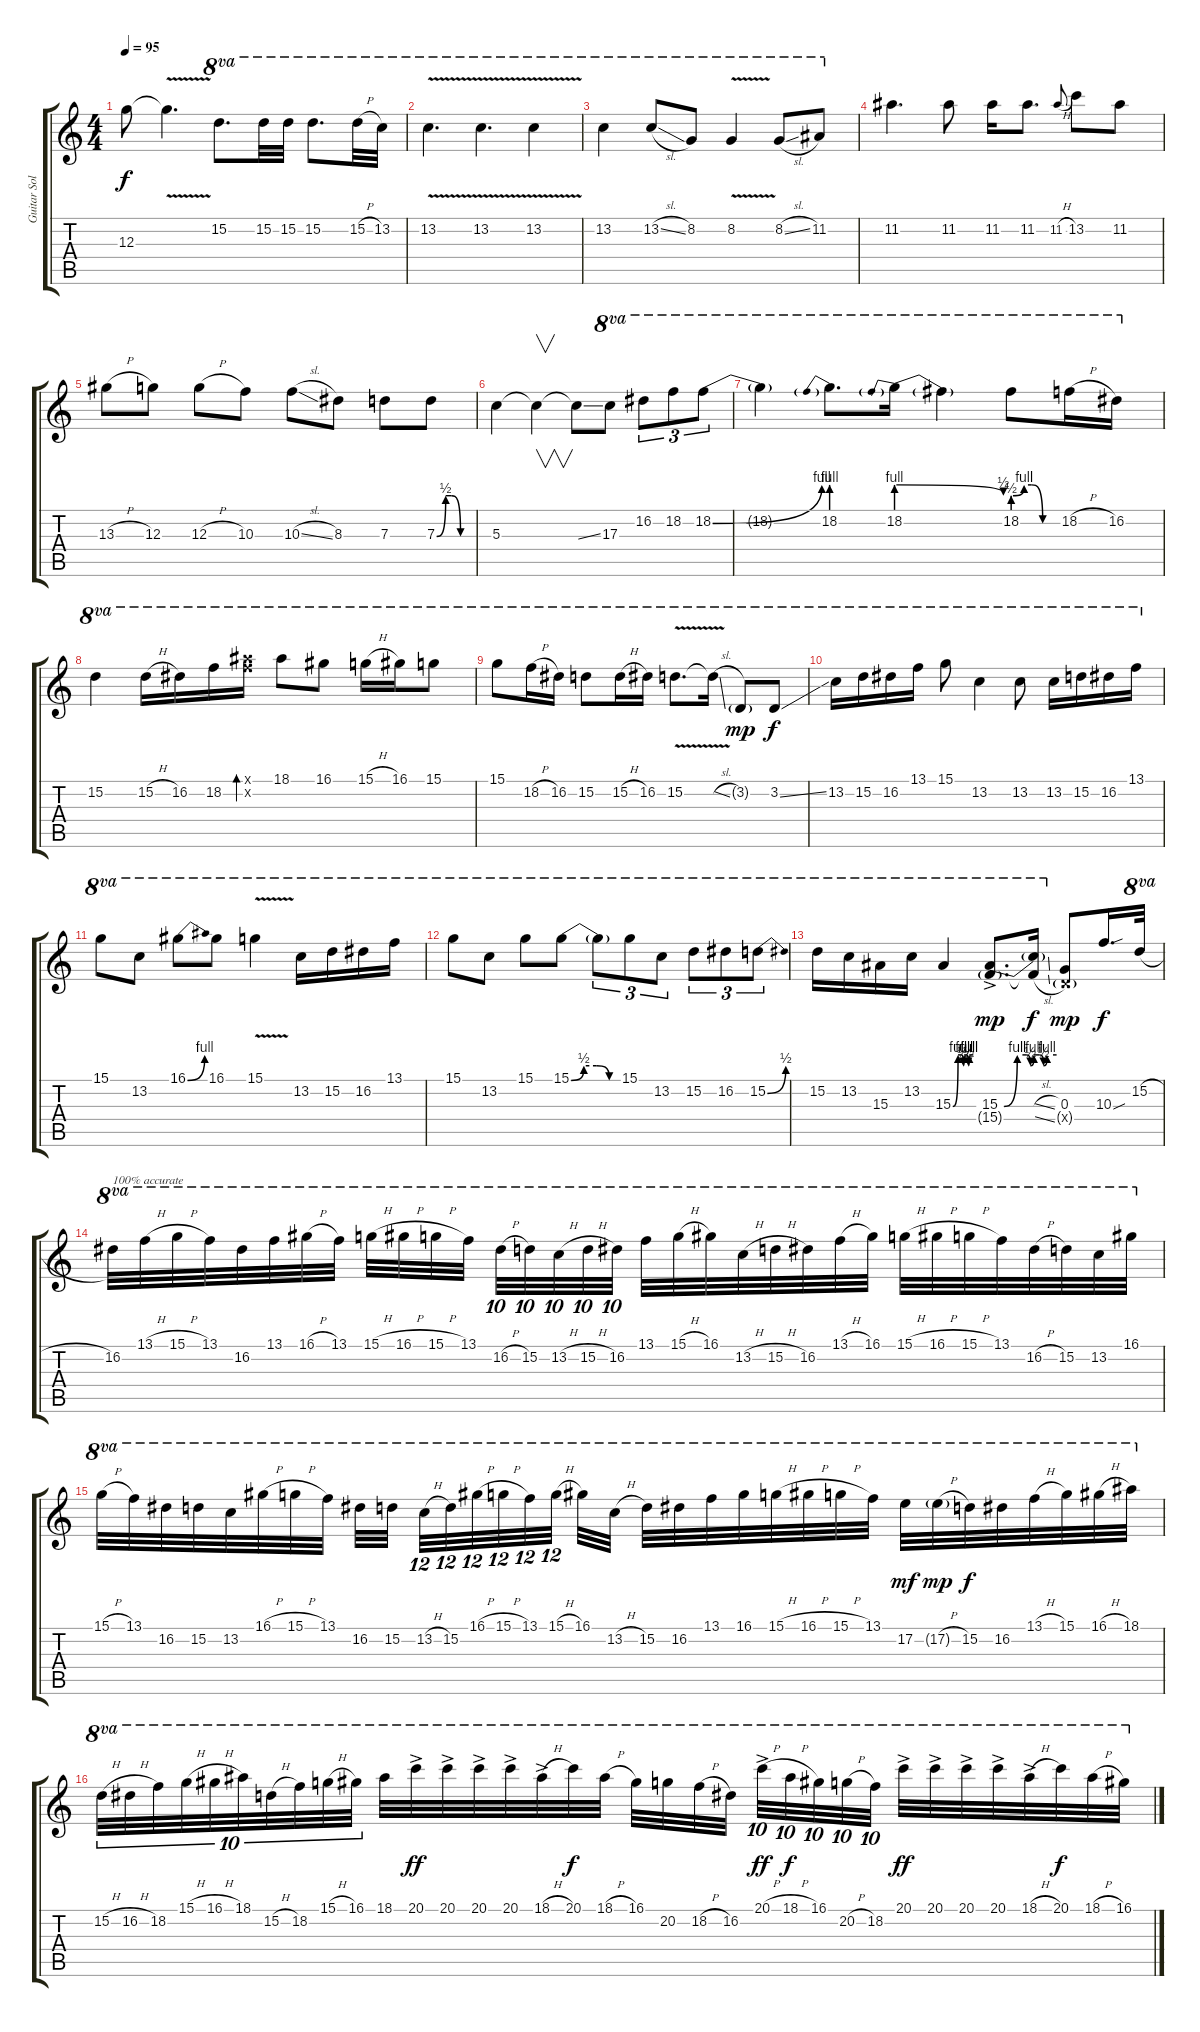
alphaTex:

\track ("Guitar Solo" "Guitar Sol") {instrument overdrivenguitar}
\staff {score tabs}
\tuning (E4 B3 G3 D3 A2 E2) {hide}
\ts (4 4)
\tempo 95
\clef g2
\ks c
12.3.8{dy f} 12.3{v t}.4{d} 15.2.8{d ot 8va} 15.2.32{ot 8va} 15.2.32{ot 8va} 15.2.8{d ot 8va} 15.2{h}.32{ot 8va} 13.2.32{ot 8va} |
13.2{v}.4{d ot 8va} 13.2{v}.4{d ot 8va} 13.2{v}.4{ot 8va} |
13.2.4{ot 8va} 13.2{sl}.8{ot 8va} 8.2.8{ot 8va} 8.2{v}.4{ot 8va} 8.2{sl}.8{ot 8va} 11.2.8{ot 8va} |
11.2.4{d} 11.2.8 11.2.16 11.2.8{d} 11.2{h}.8{gr onbeat} 13.2.8 11.2.8 |
13.3{h}.8 12.3.8 12.3{h}.8 10.3.8 10.3{sl}.8 8.3.8 7.3.8 7.3{be (custom 0 0 15 2 25 2 40 0 60 0)}.8 |
5.3.4 5.3{t}.4{v} 5.3{ss t}.8 17.3.8{ot 8va} 16.2.8{tu (3 2) ot 8va} 18.2.8{tu (3 2) ot 8va} 18.2{be (bend 0 0 60 4)}.8{tu (3 2) ot 8va} |
18.2{t}.4{ot 8va} 18.2{be (prebend 0 4 60 4)}.8{d ot 8va} 18.2{be (prebendrelease 0 4 60 2)}.16{ot 8va} 18.2{t}.4{ot 8va} 18.2{be (custom 0 2 15 4 25 4 40 0 60 0)}.8{ot 8va} 18.2{h}.16{ot 8va} 16.2.16{ot 8va} |
15.2.4{ot 8va} 15.2{h}.16{ot 8va} 16.2.16{ot 8va} 18.2.16{ot 8va} (18.1{x} 18.2{x}).16{bd 120 ot 8va} 18.1.8{ot 8va} 16.1.8{ot 8va} 15.1{h}.16{ot 8va} 16.1.16{ot 8va} 15.1.8{ot 8va} |
15.1.8{ot 8va} 18.2{h}.16{ot 8va} 16.2.16{ot 8va} 15.2.8{ot 8va} 15.2{h}.16{ot 8va} 16.2.16{ot 8va} 15.2{v}.8{d ot 8va} 15.2{sl t}.16{ot 8va} 3.2{g}.8{ot 8va dy mp} 3.2{ss}.8{ot 8va dy f} |
13.2.16{ot 8va} 15.2.16{ot 8va} 16.2.16{ot 8va} 13.1.16{ot 8va} 15.1.8{ot 8va} 13.2.4{ot 8va} 13.2.8{ot 8va} 13.2.16{ot 8va} 15.2.16{ot 8va} 16.2.16{ot 8va} 13.1.16{ot 8va} |
15.1.8{ot 8va} 13.2.8{ot 8va} 16.1{be (bend 0 0 60 4)}.8{ot 8va} 16.1.8{ot 8va} 15.1{v}.4{ot 8va} 13.2.16{ot 8va} 15.2.16{ot 8va} 16.2.16{ot 8va} 13.1.16{ot 8va} |
15.1.8{ot 8va} 13.2.8{ot 8va} 15.1.8{ot 8va} 15.1{be (custom 0 0 15 2 30 2 45 0 60 0)}.8{ot 8va} 15.1{t}.8{tu (3 2) ot 8va} 15.1.8{tu (3 2) ot 8va} 13.2.8{tu (3 2) ot 8va} 15.2.8{tu (3 2) ot 8va} 16.2.8{tu (3 2) ot 8va} 15.2{be (bend 0 0 60 2)}.8{tu (3 2) ot 8va} |
15.2.16{ot 8va} 13.2.16{ot 8va} 15.3.16{ot 8va} 13.2.16{ot 8va} 15.3{be (custom 0 0 15 4 25 4 30 2 33 4 40 4 45 2 48 4 60 4)}.4{ot 8va} (15.3{be (custom 0 0 15 4 25 4 30 2 34 4 40 4 45 2 49 4 60 4) ac} 15.4{g}).8{d ot 8va dy mp} (15.3{sl t} 15.4{sl t}).16{ot 8va dy f} (0.3 0.4{g x}).8{dy mp} 10.3{sou}.16{d dy f} 15.2{h}.32{ot 8va} |
16.2.32{ot 8va txt "100% accurate"} 13.1{h}.32{ot 8va} 15.1{h}.32{ot 8va} 13.1.32{ot 8va} 16.2.32{ot 8va} 13.1.32{ot 8va} 16.1{h}.32{ot 8va} 13.1.32{ot 8va} 15.1{h}.32{ot 8va} 16.1{h}.32{ot 8va} 15.1{h}.32{ot 8va} 13.1.32{ot 8va beam splitsecondary} 16.2{h}.32{tu (10 8) ot 8va} 15.2.32{tu (10 8) ot 8va} 13.2{h}.32{tu (10 8) ot 8va} 15.2{h}.32{tu (10 8) ot 8va} 16.2.32{tu (10 8) ot 8va} 13.1.32{ot 8va} 15.1{h}.32{ot 8va} 16.1.32{ot 8va} 13.2{h}.32{ot 8va} 15.2{h}.32{ot 8va} 16.2.32{ot 8va} 13.1{h}.32{ot 8va} 16.1.32{ot 8va} 15.1{h}.32{ot 8va} 16.1{h}.32{ot 8va} 15.1{h}.32{ot 8va} 13.1.32{ot 8va} 16.2{h}.32{ot 8va} 15.2.32{ot 8va} 13.2.32{ot 8va} 16.1.32{ot 8va} |
15.1{h}.32{ot 8va} 13.1.32{ot 8va} 16.2.32{ot 8va} 15.2.32{ot 8va} 13.2.32{ot 8va} 16.1{h}.32{ot 8va} 15.1{h}.32{ot 8va} 13.1.32{ot 8va} 16.2.32{ot 8va} 15.2.32{ot 8va beam splitsecondary} 13.2{h}.32{tu (12 8) ot 8va} 15.2.32{tu (12 8) ot 8va} 16.1{h}.32{tu (12 8) ot 8va} 15.1{h}.32{tu (12 8) ot 8va} 13.1.32{tu (12 8) ot 8va} 15.1{h}.32{tu (12 8) ot 8va beam splitsecondary} 16.1.32{ot 8va} 13.2{h}.32{ot 8va} 15.2.32{ot 8va} 16.2.32{ot 8va} 13.1.32{ot 8va} 16.1.32{ot 8va} 15.1{h}.32{ot 8va} 16.1{h}.32{ot 8va} 15.1{h}.32{ot 8va} 13.1.32{ot 8va} 17.2.32{ot 8va dy mf} 17.2{h g}.32{ot 8va dy mp} 15.2.32{ot 8va dy f} 16.2.32{ot 8va} 13.1{h}.32{ot 8va} 15.1.32{ot 8va} 16.1{h}.32{ot 8va} 18.1.32{ot 8va} |
15.2{h}.32{tu (10 8) ot 8va} 16.2{h}.32{tu (10 8) ot 8va} 18.2.32{tu (10 8) ot 8va} 15.1{h}.32{tu (10 8) ot 8va} 16.1{h}.32{tu (10 8) ot 8va} 18.1.32{tu (10 8) ot 8va} 15.2{h}.32{tu (10 8) ot 8va} 18.2.32{tu (10 8) ot 8va} 15.1{h}.32{tu (10 8) ot 8va} 16.1.32{tu (10 8) ot 8va} 18.1.32{ot 8va} 20.1{ac}.32{ot 8va dy ff} 20.1{ac}.32{ot 8va} 20.1{ac}.32{ot 8va} 20.1{ac}.32{ot 8va} 18.1{h ac}.32{ot 8va} 20.1.32{ot 8va dy f} 18.1{h}.32{ot 8va} 16.1.32{ot 8va} 20.2.32{ot 8va} 18.2{h}.32{ot 8va} 16.2.32{ot 8va beam splitsecondary} 20.1{h ac}.32{tu (10 8) ot 8va dy ff} 18.1{h}.32{tu (10 8) ot 8va dy f} 16.1.32{tu (10 8) ot 8va} 20.2{h}.32{tu (10 8) ot 8va} 18.2.32{tu (10 8) ot 8va} 20.1{ac}.32{ot 8va dy ff} 20.1{ac}.32{ot 8va} 20.1{ac}.32{ot 8va} 20.1{ac}.32{ot 8va} 18.1{h ac}.32{ot 8va} 20.1.32{ot 8va dy f} 18.1{h}.32{ot 8va} 16.1.32{ot 8va}
